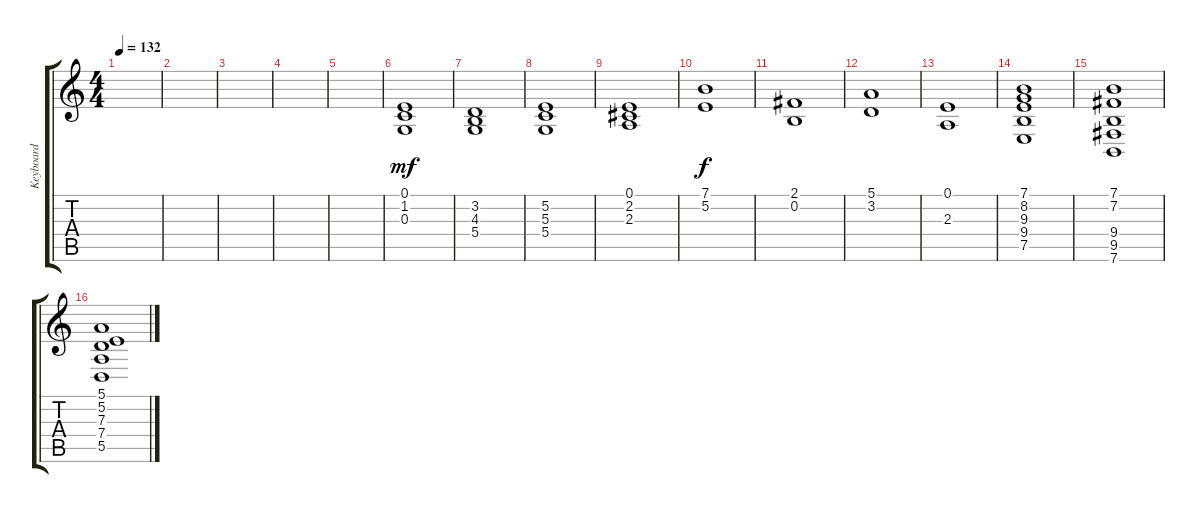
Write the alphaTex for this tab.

\track ("Keyboard" "Keyboard") {instrument synthstrings1}
\staff {score tabs}
\tuning (E4 B3 G3 D3 A2 E2) {hide}
\ts (4 4)
\tempo 132
\clef g2
\ks c
|
|
|
|
|
(0.1 1.2 0.3).1{dy mf} |
(3.2 4.3 5.4).1 |
(5.2 5.3 5.4).1 |
(0.1 2.2 2.3).1 |
(7.1 5.2).1{dy f} |
(2.1 0.2).1 |
(5.1 3.2).1 |
(0.1 2.3).1 |
(7.1 8.2 9.3 9.4 7.5).1 |
(7.1 7.2 9.4 9.5 7.6).1 |
(5.1 5.2 7.3 7.4 5.5).1
